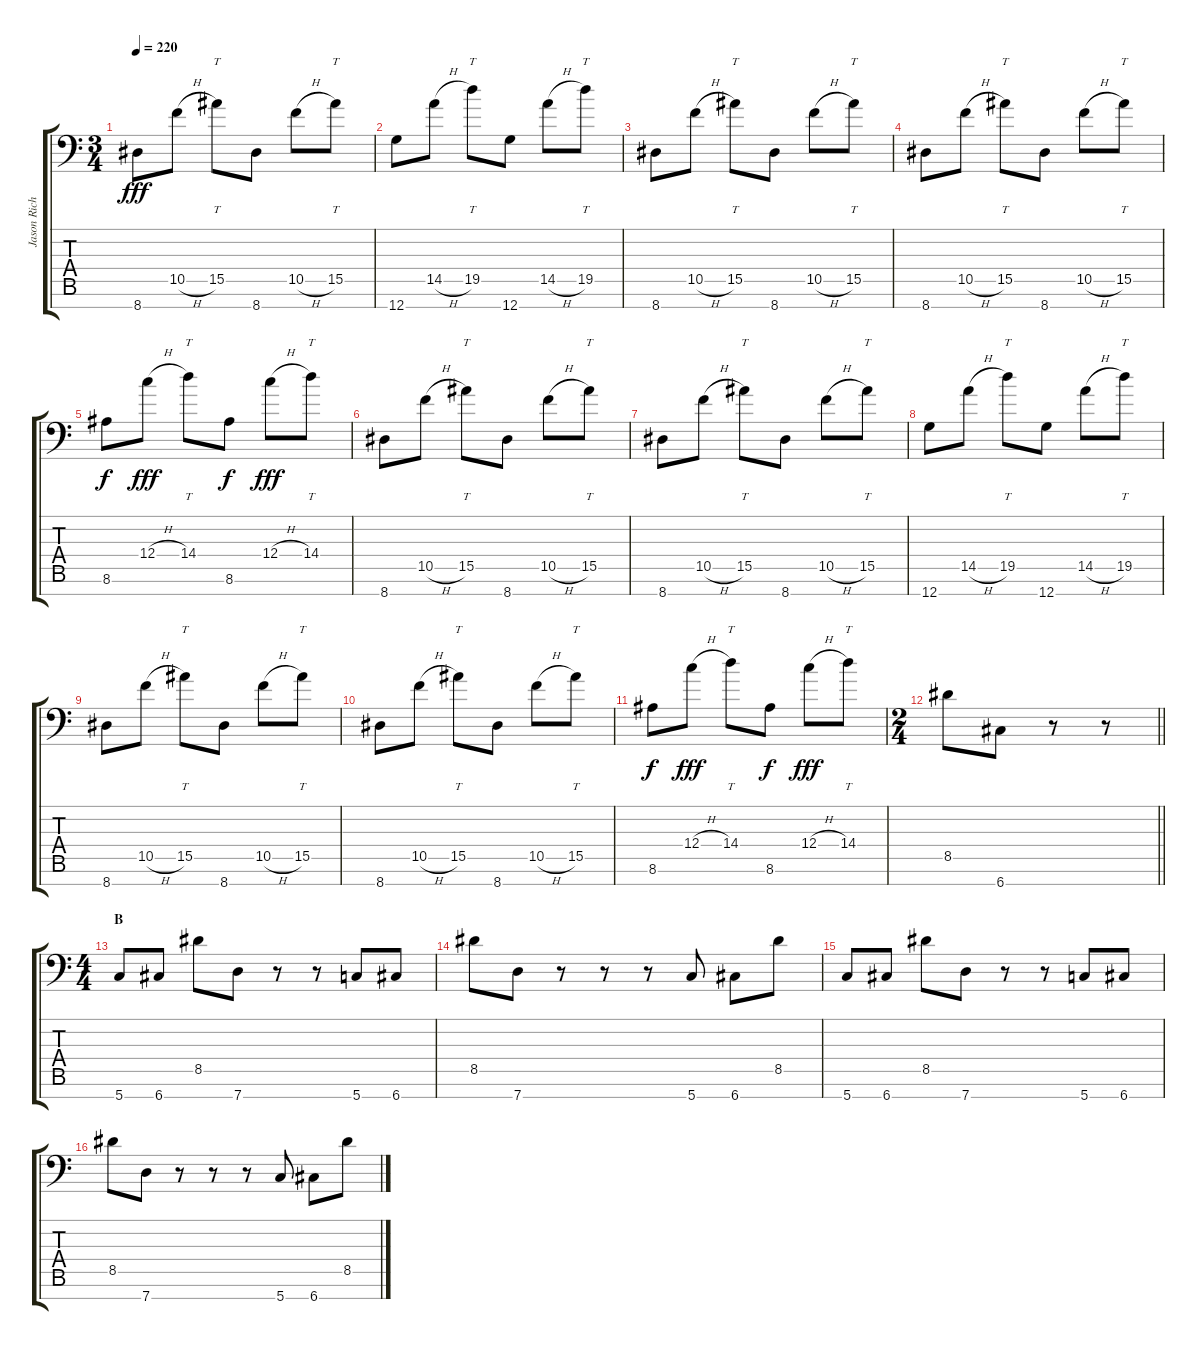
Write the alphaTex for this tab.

\track ("Jason Richardson - Guitar" "Jason Rich") {instrument distortionguitar}
\staff {score tabs}
\tuning (D4 A3 F3 C3 G2 D2 G1) {hide}
\ts (3 4)
\tempo 220
\clef f4
\ks c
8.7.8{dy fff} 10.5{h}.8 15.5.8{tt} 8.7.8 10.5{h}.8 15.5.8{tt} |
12.7.8 14.5{h}.8 19.5.8{tt} 12.7.8 14.5{h}.8 19.5.8{tt} |
8.7.8 10.5{h}.8 15.5.8{tt} 8.7.8 10.5{h}.8 15.5.8{tt} |
8.7.8 10.5{h}.8 15.5.8{tt} 8.7.8 10.5{h}.8 15.5.8{tt} |
8.6.8{dy f} 12.4{h}.8{dy fff} 14.4.8{tt} 8.6.8{dy f} 12.4{h}.8{dy fff} 14.4.8{tt} |
8.7.8 10.5{h}.8 15.5.8{tt} 8.7.8 10.5{h}.8 15.5.8{tt} |
8.7.8 10.5{h}.8 15.5.8{tt} 8.7.8 10.5{h}.8 15.5.8{tt} |
12.7.8 14.5{h}.8 19.5.8{tt} 12.7.8 14.5{h}.8 19.5.8{tt} |
8.7.8 10.5{h}.8 15.5.8{tt} 8.7.8 10.5{h}.8 15.5.8{tt} |
8.7.8 10.5{h}.8 15.5.8{tt} 8.7.8 10.5{h}.8 15.5.8{tt} |
8.6.8{dy f} 12.4{h}.8{dy fff} 14.4.8{tt} 8.6.8{dy f} 12.4{h}.8{dy fff} 14.4.8{tt} |
\ts (2 4)
\barLineRight lightlight
8.5.8 6.7.8 r.8 r.8 |
\ts (4 4)
\section ("" "B")
5.7.8 6.7.8 8.5.8 7.7.8 r.8 r.8 5.7.8 6.7.8 |
8.5.8 7.7.8 r.8 r.8 r.8 5.7.8 6.7.8 8.5.8 |
5.7.8 6.7.8 8.5.8 7.7.8 r.8 r.8 5.7.8 6.7.8 |
8.5.8 7.7.8 r.8 r.8 r.8 5.7.8 6.7.8 8.5.8
